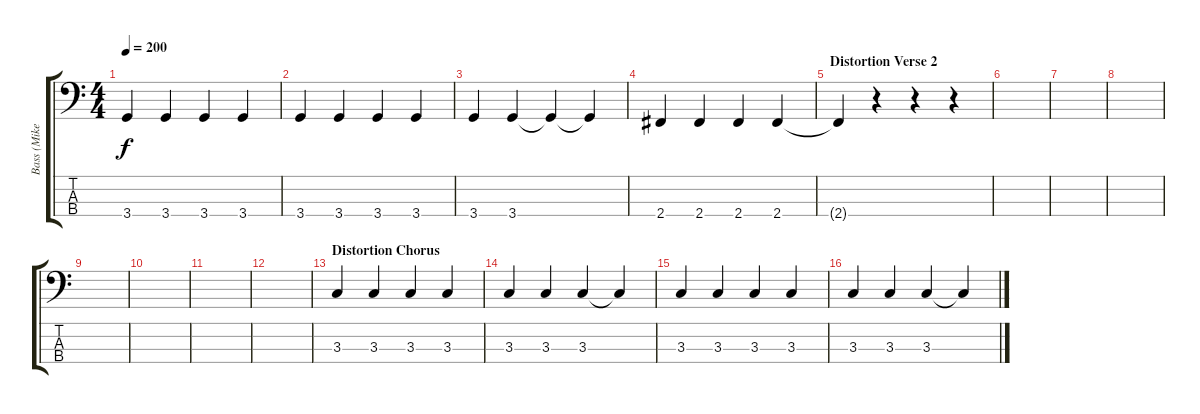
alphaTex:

\track ("Bass (Mike)" "Bass (Mike") {instrument electricbassfinger}
\staff {score tabs}
\tuning (G2 D2 A1 E1) {hide}
\ts (4 4)
\tempo 200
\clef f4
\ks c
3.4.4{dy f} 3.4.4 3.4.4 3.4.4 |
3.4.4 3.4.4 3.4.4 3.4.4 |
3.4.4 3.4.4 3.4{t}.4 3.4{t}.4 |
2.4.4 2.4.4 2.4.4 2.4.4 |
\section ("" "Distortion Verse 2")
2.4{t}.4 r.4 r.4 r.4 |
|
|
|
|
|
|
|
\section ("" "Distortion Chorus")
3.3.4 3.3.4 3.3.4 3.3.4 |
3.3.4 3.3.4 3.3.4 3.3{t}.4 |
3.3.4 3.3.4 3.3.4 3.3.4 |
3.3.4 3.3.4 3.3.4 3.3{t}.4
